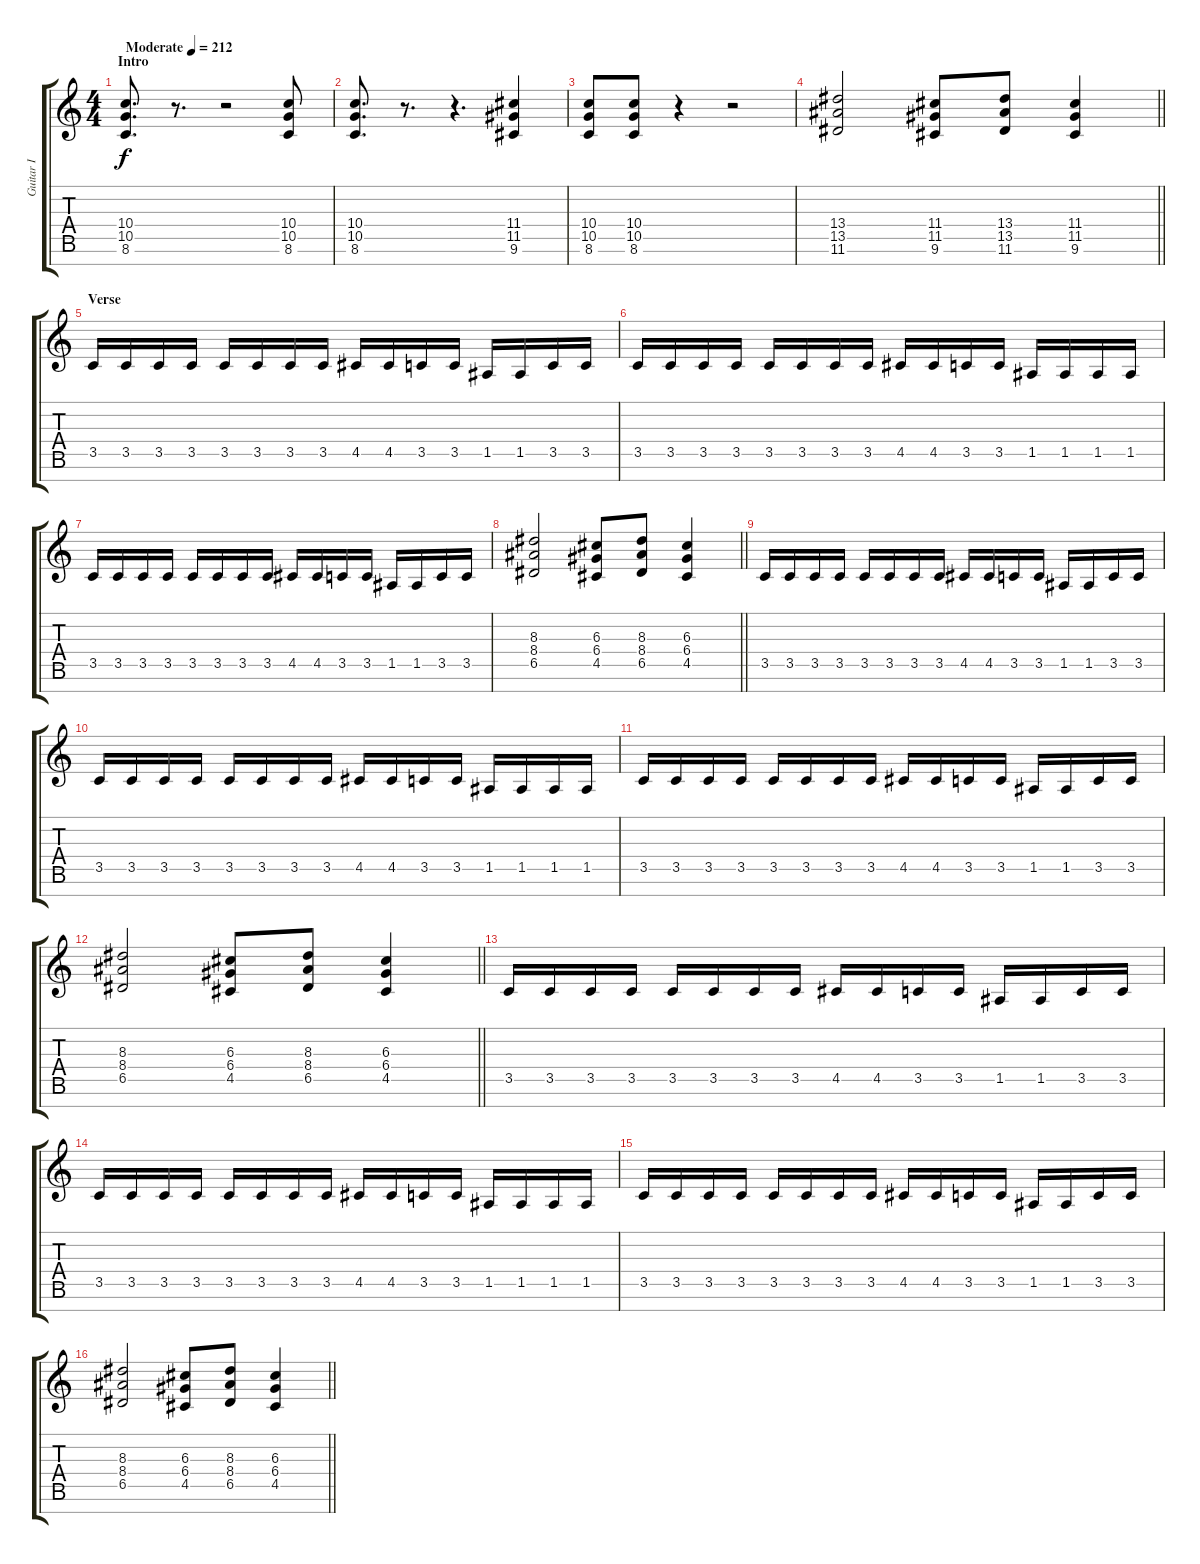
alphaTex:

\track ("Guitar I" "Guitar I") {instrument distortionguitar}
\staff {score tabs}
\tuning (E4 B3 G3 D3 A2 E2 B1) {hide}
\ts (4 4)
\section ("" "Intro")
\tempo (212 "Moderate")
\clef g2
\ks c
(10.4 10.5 8.6).8{d dy f instrument distortionguitar} r.8{d} r.2 (10.4 10.5 8.6).8 |
(10.4 10.5 8.6).8{d} r.8{d} r.4{d} (11.4 11.5 9.6).4 |
(10.4 10.5 8.6).8 (10.4 10.5 8.6).8 r.4 r.2 |
\barLineRight lightlight
(13.4 13.5 11.6).2 (11.4 11.5 9.6).8 (13.4 13.5 11.6).8 (11.4 11.5 9.6).4 |
\section ("" "Verse")
3.5.16 3.5.16 3.5.16 3.5.16 3.5.16 3.5.16 3.5.16 3.5.16 4.5.16 4.5.16 3.5.16 3.5.16 1.5.16 1.5.16 3.5.16 3.5.16 |
3.5.16 3.5.16 3.5.16 3.5.16 3.5.16 3.5.16 3.5.16 3.5.16 4.5.16 4.5.16 3.5.16 3.5.16 1.5.16 1.5.16 1.5.16 1.5.16 |
3.5.16 3.5.16 3.5.16 3.5.16 3.5.16 3.5.16 3.5.16 3.5.16 4.5.16 4.5.16 3.5.16 3.5.16 1.5.16 1.5.16 3.5.16 3.5.16 |
\barLineRight lightlight
(8.3 8.4 6.5).2 (6.3 6.4 4.5).8 (8.3 8.4 6.5).8 (6.3 6.4 4.5).4 |
3.5.16 3.5.16 3.5.16 3.5.16 3.5.16 3.5.16 3.5.16 3.5.16 4.5.16 4.5.16 3.5.16 3.5.16 1.5.16 1.5.16 3.5.16 3.5.16 |
3.5.16 3.5.16 3.5.16 3.5.16 3.5.16 3.5.16 3.5.16 3.5.16 4.5.16 4.5.16 3.5.16 3.5.16 1.5.16 1.5.16 1.5.16 1.5.16 |
3.5.16 3.5.16 3.5.16 3.5.16 3.5.16 3.5.16 3.5.16 3.5.16 4.5.16 4.5.16 3.5.16 3.5.16 1.5.16 1.5.16 3.5.16 3.5.16 |
\barLineRight lightlight
(8.3 8.4 6.5).2 (6.3 6.4 4.5).8 (8.3 8.4 6.5).8 (6.3 6.4 4.5).4 |
3.5.16 3.5.16 3.5.16 3.5.16 3.5.16 3.5.16 3.5.16 3.5.16 4.5.16 4.5.16 3.5.16 3.5.16 1.5.16 1.5.16 3.5.16 3.5.16 |
3.5.16 3.5.16 3.5.16 3.5.16 3.5.16 3.5.16 3.5.16 3.5.16 4.5.16 4.5.16 3.5.16 3.5.16 1.5.16 1.5.16 1.5.16 1.5.16 |
3.5.16 3.5.16 3.5.16 3.5.16 3.5.16 3.5.16 3.5.16 3.5.16 4.5.16 4.5.16 3.5.16 3.5.16 1.5.16 1.5.16 3.5.16 3.5.16 |
\barLineRight lightlight
(8.3 8.4 6.5).2 (6.3 6.4 4.5).8 (8.3 8.4 6.5).8 (6.3 6.4 4.5).4
